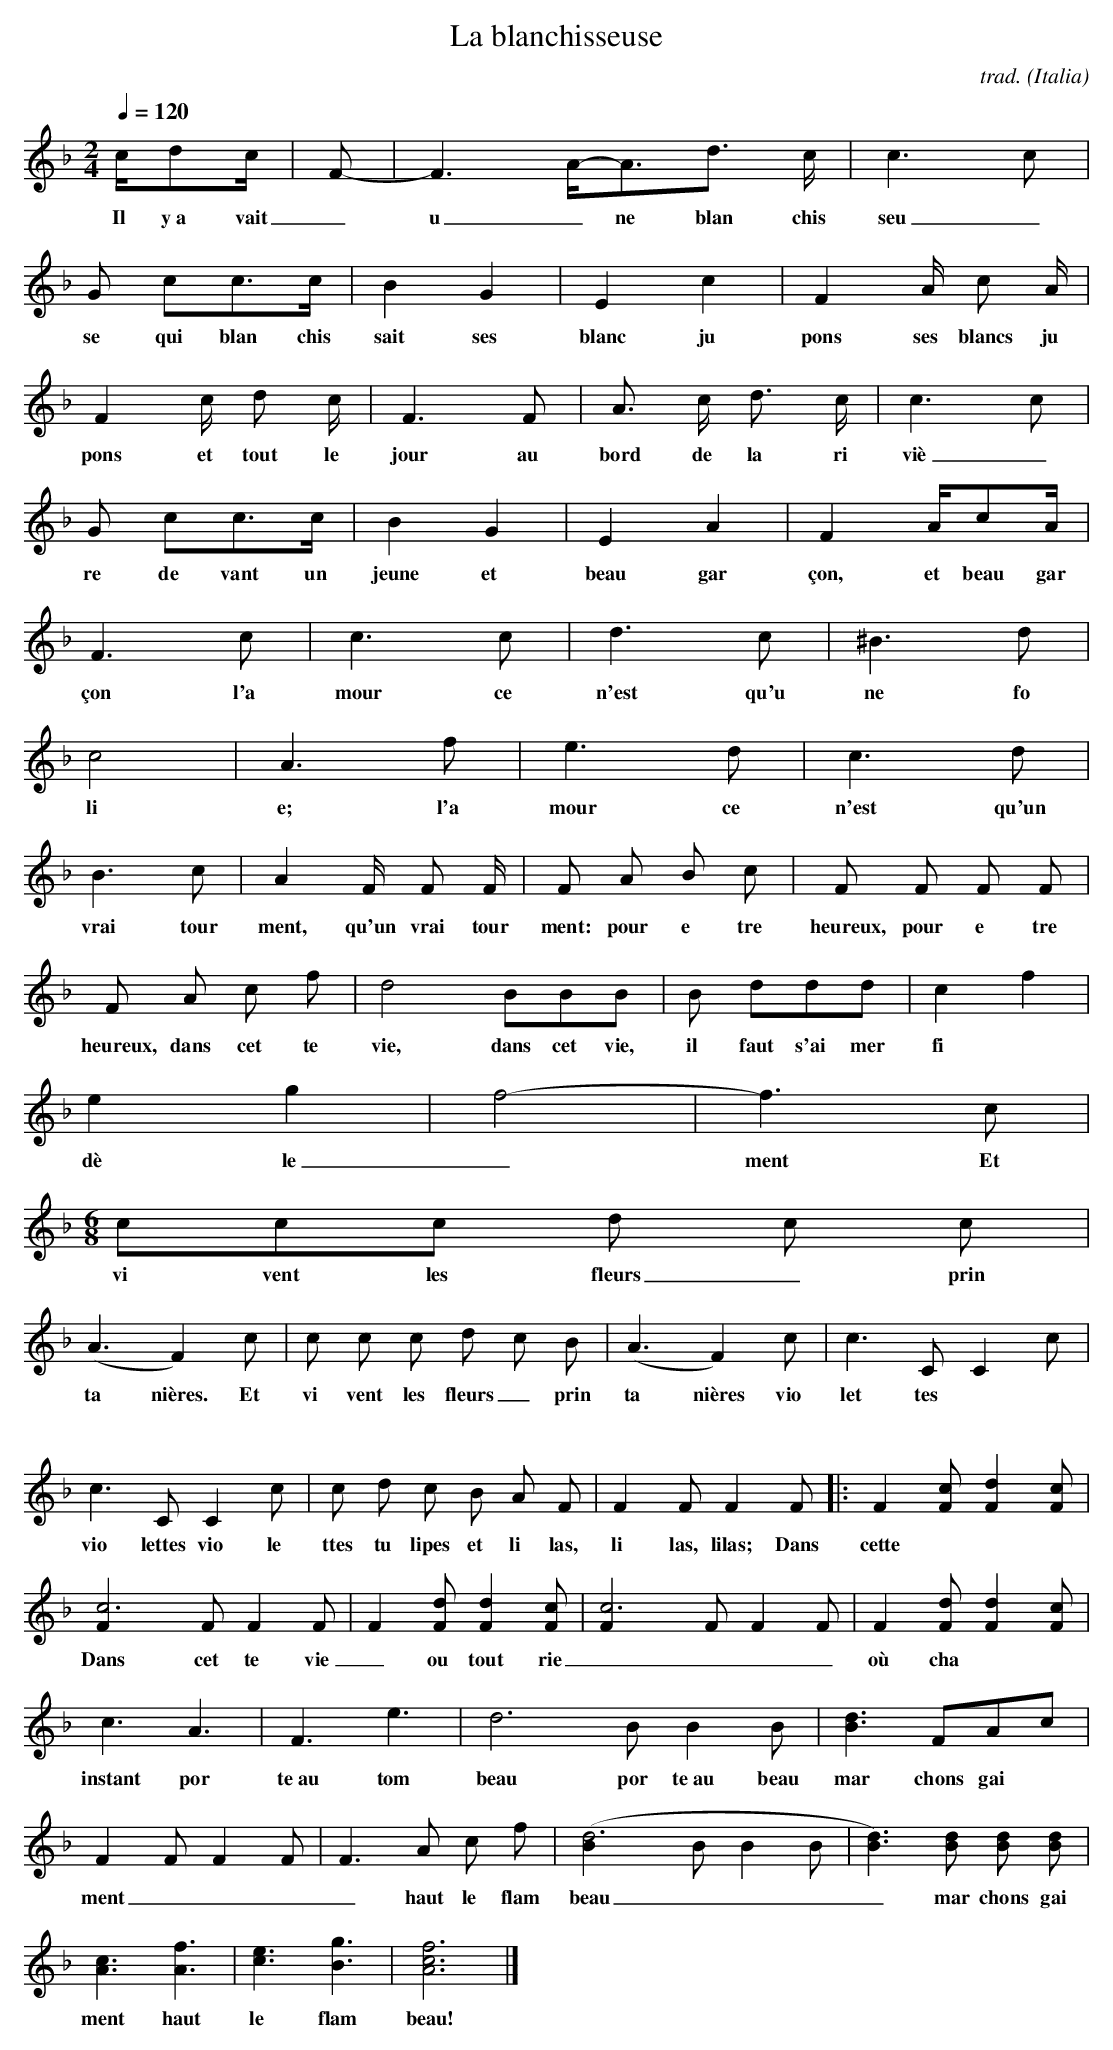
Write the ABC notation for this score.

X:1
T:La blanchisseuse
C:trad.
O:Italia
Q:1/4=120
V:1
M:2/4
L:1/16
K:F
cd2c |F2-|F6A-A3d3 c |c6 c2 |
w:Il y~a vait _u _ne blan chis seu_
G2 c2c3c |B4 G4 |E4 c4 |F4 A c2 A |
w:se qui blan chis sait ses blanc ju pons ses blancs ju
F4 c d2 c |F6 F2 |A3 c d3 c |c6c2 |
w:pons et tout le jour au bord de la ri viè_
G2 c2c3c |B4 G4 |E4 A4 |F4 Ac2A |
w:re de vant un jeune et beau gar çon, et beau gar
F6 c2 |c6 c2 |d6 c2 |^B6 d2 |
w:çon l'a mour ce n'est qu'u ne fo
c8 |A6 f2 |e6 d2 |c6 d2 |
w:li e; l'a mour ce n'est qu'un
B6 c2 |A4 F F2 F |F2 A2 B2 c2 |F2 F2 F2 F2 |
w:vrai tour ment, qu'un vrai tour ment: pour e tre heureux, pour e tre
F2 A2 c2 f2 |[d8z2] B2B2B2 |B2 d2d2d2 |c4 f4 |
w:heureux, dans cet te vie, dans cet vie, il faut s'ai mer fi
e4 g4 |f8-|f6c2 |
w:dè le _ment Et
M:6/8     %Meter
L:1/8     %
ccc d c c |
w:vi vent les fleurs_ prin
(A3F2) c |c c c d c B |(A3F2) c |[c3z2] C [C2z2] c |
w:ta nières. Et vi vent les fleurs_ prin ta nières vio let tes
[c3z2] C C2 [cz] |c d c B A F |F2 F F2 F |:[F2z2] [cF] [d2F2] [cF] |
w:vio lettes vio le ttes tu lipes et li las, li las, lilas; Dans cette
[c6F2] F F2 F |[F2z2] [dF] [d2F2] [cF] |[c6F2] F F2 F |[F2z2] [dF] [d2F2] [cF] |
w:Dans cet te vie_ ou tout rie____ où cha
c3 A3 |F3 e3 |[d6z2] B B2 B |[d3B3] FAc |
w:instant por te~au tom beau por te~au beau mar chons gai
F2 F F2 F |F3 A c f |([d6B2]BB2B|[d3)B3] [dB] [dB] [dB] |
w:ment____ haut le flam beau____ mar chons gai
[c3A3] [f3A3] |[e3c3] [g3B3] |[f6c6A6] |]
w:ment haut le flam beau!
     %End of file
